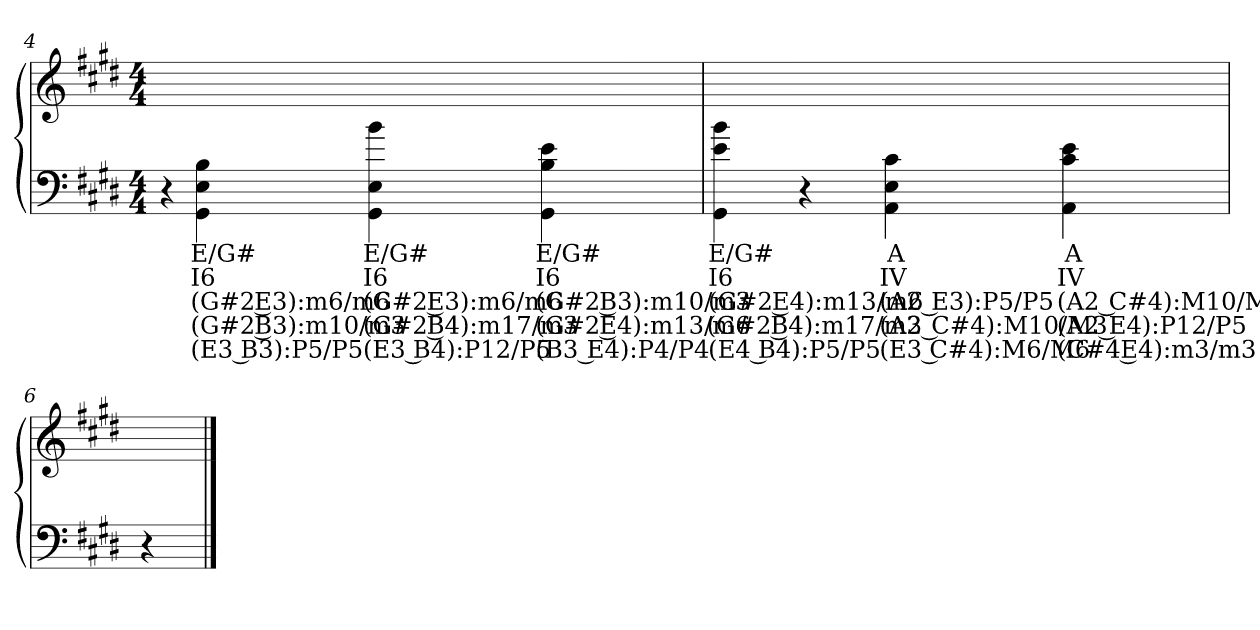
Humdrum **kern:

**kern	**text	**text	**text	**text	**text	**kern
*part2	*part2	*part2	*part2	*part2	*part2	*part1
*staff2	*staff2	*staff2	*staff2	*staff2	*staff2	*staff1
*clefF4	*	*	*	*	*	*clefG2
*k[f#c#g#d#]	*	*	*	*	*	*k[f#c#g#d#]
*E:	*	*	*	*	*	*E:
*M4/4	*	*	*	*	*	*M4/4
=4	=4	=4	=4	=4	=4	=4
4r	.	.	.	.	.	1ryy
4GG# 4E 4B	E/G#	I6	(G#2 E3):m6/m6	(G#2 B3):m10/m3	(E3 B3):P5/P5	.
4GG# 4E 4b	E/G#	I6	(G#2 E3):m6/m6	(G#2 B4):m17/m3	(E3 B4):P12/P5	.
4GG# 4B 4e	E/G#	I6	(G#2 B3):m10/m3	(G#2 E4):m13/m6	(B3 E4):P4/P4	.
=5	=5	=5	=5	=5	=5	=5
4GG# 4e 4b	E/G#	I6	(G#2 E4):m13/m6	(G#2 B4):m17/m3	(E4 B4):P5/P5	1ryy
4r	.	.	.	.	.	.
4AA 4E 4c#	A	IV	(A2 E3):P5/P5	(A2 C#4):M10/M3	(E3 C#4):M6/M6	.
4AA 4c# 4e	A	IV	(A2 C#4):M10/M3	(A2 E4):P12/P5	(C#4 E4):m3/m3	.
=6	=6	=6	=6	=6	=6	=6
4r	.	.	.	.	.	4ryy
==	==	==	==	==	==	==
*-	*-	*-	*-	*-	*-	*-
